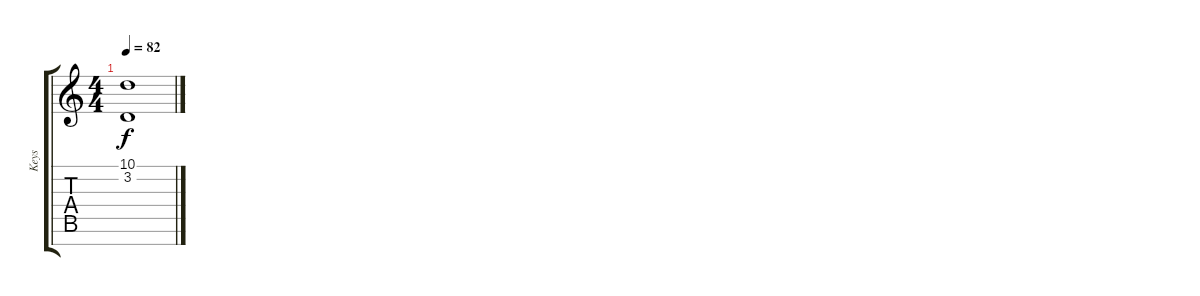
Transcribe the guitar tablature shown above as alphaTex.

\track ("Keys" "Keys") {instrument stringensemble1}
\staff {score tabs}
\tuning (E4 B3 G3 D3 A2 E2 B1) {hide}
\ts (4 4)
\tempo 82
\clef g2
\ks c
(10.1{t} 3.2{t}).1{dy f}
